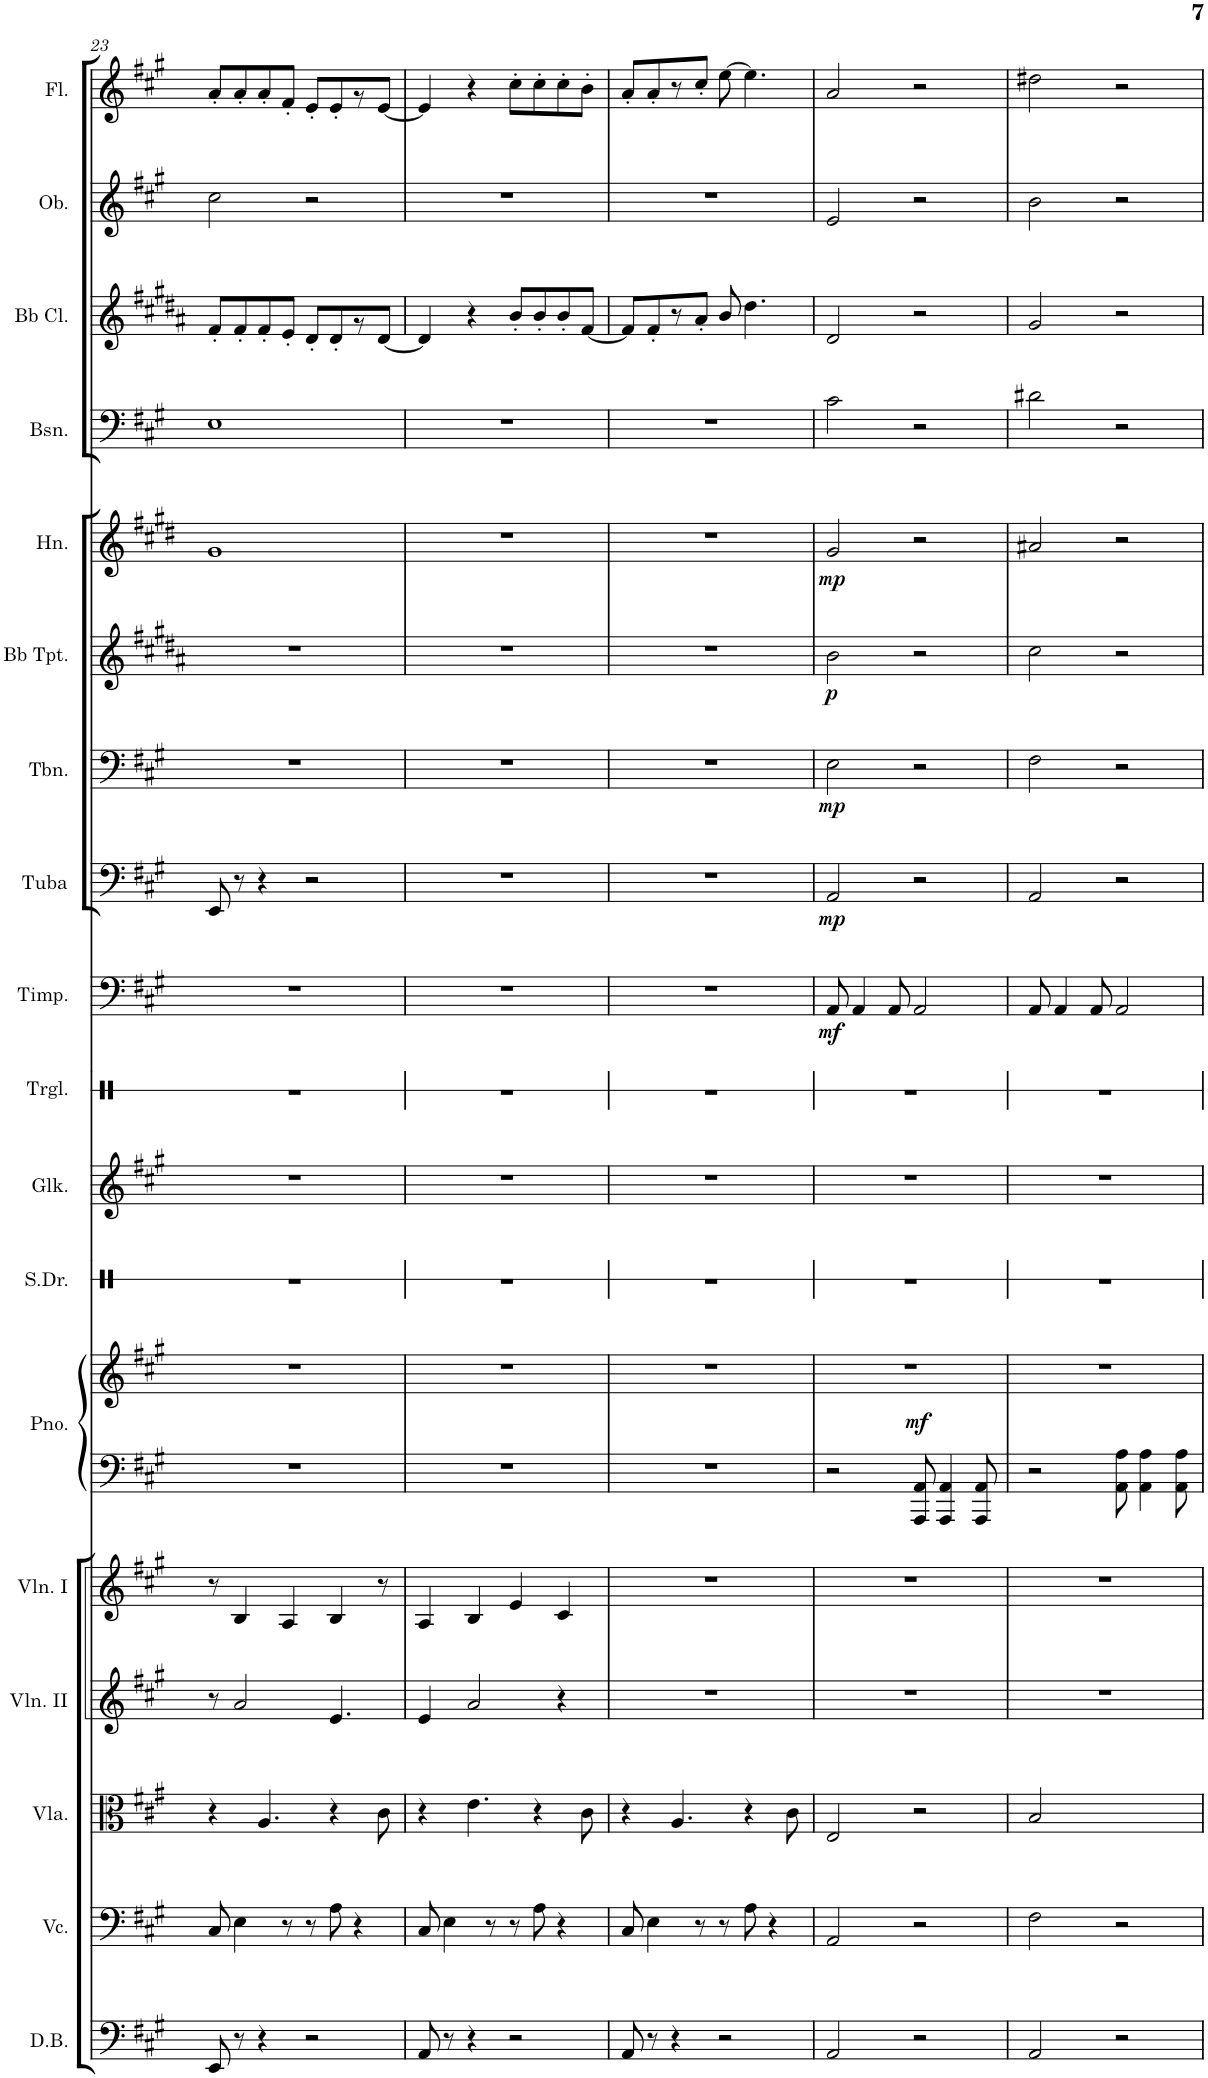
**kern	**kern	**kern	**kern	**kern	**kern	**kern	**dynam	**kern	**kern	**kern	**kern	**dynam	**kern	**dynam	**kern	**dynam	**kern	**dynam	**kern	**dynam	**kern	**kern	**kern	**kern
*part18	*part17	*part16	*part15	*part14	*part13	*part13	*part13	*part12	*part11	*part10	*part9	*part9	*part8	*part8	*part7	*part7	*part6	*part6	*part5	*part5	*part4	*part3	*part2	*part1
*staff19	*staff18	*staff17	*staff16	*staff15	*staff14	*staff13	*staff13/14	*staff12	*staff11	*staff10	*staff9	*staff9	*staff8	*staff8	*staff7	*staff7	*staff6	*staff6	*staff5	*staff5	*staff4	*staff3	*staff2	*staff1
*I"Double Bass	*I"Cello	*I"Viola	*I"Violin II	*I"Violin I	*I"Piano	*	*	*I"Snare Drum	*I"Glockenspiel	*I"Triangle	*I"Timpani	*	*I"Tuba	*	*I"Trombone	*	*I"Trumpet in Bb	*	*I"Horn in F	*	*I"Bassoon	*I"Clarinet in Bb	*I"Oboe	*I"Flute
*I'D.B.	*	*I'Vla.	*I'Vln. II	*I'Vln. I	*I'Pno.	*	*	*I'S.Dr.	*I'Glk.	*I'Trgl.	*I'Timp.	*	*I'Tuba	*	*I'Tbn.	*	*	*	*I'Hn.	*	*I'Bsn.	*	*I'Ob.	*I'Fl.
!!LO:PB:g=z
*clefF4	*clefF4	*clefC3	*clefG2	*clefG2	*clefF4	*clefG2	*	*clefX	*clefG2	*clefX	*clefF4	*	*clefF4	*	*clefF4	*	*clefG2	*	*clefG2	*	*clefF4	*clefG2	*clefG2	*clefG2
*Trd7c12	*	*	*	*	*	*	*	*	*Trd-14c-24	*	*	*	*	*	*	*	*Trd1c2	*	*Trd4c7	*	*	*Trd1c2	*	*
*k[f#c#g#]	*k[f#c#g#]	*k[f#c#g#]	*k[f#c#g#]	*k[f#c#g#]	*k[f#c#g#]	*k[f#c#g#]	*	*k[f#c#g#]	*k[f#c#g#]	*k[f#c#g#]	*k[f#c#g#]	*	*k[f#c#g#]	*	*k[f#c#g#]	*	*k[f#c#g#d#a#]	*	*k[f#c#g#d#]	*	*k[f#c#g#]	*k[f#c#g#d#a#]	*k[f#c#g#]	*k[f#c#g#]
*A:	*A:	*A:	*A:	*A:	*A:	*A:	*	*A:	*A:	*A:	*A:	*	*A:	*	*A:	*	*B:	*	*E:	*	*A:	*B:	*A:	*A:
*M4/4	*M4/4	*M4/4	*M4/4	*M4/4	*M4/4	*M4/4	*	*M4/4	*M4/4	*M4/4	*M4/4	*	*M4/4	*	*M4/4	*	*M4/4	*	*M4/4	*	*M4/4	*M4/4	*M4/4	*M4/4
=23	=23	=23	=23	=23	=23	=23	=23	=23	=23	=23	=23	=23	=23	=23	=23	=23	=23	=23	=23	=23	=23	=23	=23	=23
8EE/	8C#/	4r	8r	8r	1r	1r	.	1r	1r	1r	1r	.	8EE/	.	1r	.	1r	.	1g#	.	1E	8f#'/L	2cc#\	8a'/L
8r	4E\	.	2a/	4B/	.	.	.	.	.	.	.	.	8r	.	.	.	.	.	.	.	.	8f#'/	.	8a'/
4r	.	4.A/	.	.	.	.	.	.	.	.	.	.	4r	.	.	.	.	.	.	.	.	8f#'/	.	8a'/
.	8r	.	.	4A/	.	.	.	.	.	.	.	.	.	.	.	.	.	.	.	.	.	8e'/J	.	8f#'/J
2r	8r	.	.	.	.	.	.	.	.	.	.	.	2r	.	.	.	.	.	.	.	.	8d#'/L	2r	8e'/L
.	8A\	4r	4.e/	4B/	.	.	.	.	.	.	.	.	.	.	.	.	.	.	.	.	.	8d#'/	.	8e'/
.	4r	.	.	.	.	.	.	.	.	.	.	.	.	.	.	.	.	.	.	.	.	8r	.	8r
.	.	8c#\	.	8r	.	.	.	.	.	.	.	.	.	.	.	.	.	.	.	.	.	[8d#/J	.	[8e/J
=24	=24	=24	=24	=24	=24	=24	=24	=24	=24	=24	=24	=24	=24	=24	=24	=24	=24	=24	=24	=24	=24	=24	=24	=24
8AA/	8C#/	4r	4e/	4A/	1r	1r	.	1r	1r	1r	1r	.	1r	.	1r	.	1r	.	1r	.	1r	4d#/]	1r	4e/]
8r	4E\	.	.	.	.	.	.	.	.	.	.	.	.	.	.	.	.	.	.	.	.	.	.	.
4r	.	4.e\	2a/	4B/	.	.	.	.	.	.	.	.	.	.	.	.	.	.	.	.	.	4r	.	4r
.	8r	.	.	.	.	.	.	.	.	.	.	.	.	.	.	.	.	.	.	.	.	.	.	.
2r	8r	.	.	4e/	.	.	.	.	.	.	.	.	.	.	.	.	.	.	.	.	.	8b'/L	.	8cc#'\L
.	8A\	4r	.	.	.	.	.	.	.	.	.	.	.	.	.	.	.	.	.	.	.	8b'/	.	8cc#'\
.	4r	.	4r	4c#/	.	.	.	.	.	.	.	.	.	.	.	.	.	.	.	.	.	8b'/	.	8cc#'\
.	.	8c#\	.	.	.	.	.	.	.	.	.	.	.	.	.	.	.	.	.	.	.	[8f#/J	.	8b'\J
=25	=25	=25	=25	=25	=25	=25	=25	=25	=25	=25	=25	=25	=25	=25	=25	=25	=25	=25	=25	=25	=25	=25	=25	=25
8AA/	8C#/	4r	1r	1r	1r	1r	.	1r	1r	1r	1r	.	1r	.	1r	.	1r	.	1r	.	1r	8f#/L]	1r	8a'/L
8r	4E\	.	.	.	.	.	.	.	.	.	.	.	.	.	.	.	.	.	.	.	.	8f#'/	.	8a'/
4r	.	4.A/	.	.	.	.	.	.	.	.	.	.	.	.	.	.	.	.	.	.	.	8r	.	8r
.	8r	.	.	.	.	.	.	.	.	.	.	.	.	.	.	.	.	.	.	.	.	8a#'/J	.	8cc#'/J
2r	8r	.	.	.	.	.	.	.	.	.	.	.	.	.	.	.	.	.	.	.	.	8b/	.	[8ee\
.	8A\	4r	.	.	.	.	.	.	.	.	.	.	.	.	.	.	.	.	.	.	.	4.dd#\	.	4.ee\]
.	4r	.	.	.	.	.	.	.	.	.	.	.	.	.	.	.	.	.	.	.	.	.	.	.
.	.	8c#\	.	.	.	.	.	.	.	.	.	.	.	.	.	.	.	.	.	.	.	.	.	.
=26	=26	=26	=26	=26	=26	=26	=26	=26	=26	=26	=26	=26	=26	=26	=26	=26	=26	=26	=26	=26	=26	=26	=26	=26
!	!	!	!	!	!	!	!	!	!	!	!	!LO:DY:b	!	!LO:DY:b	!	!LO:DY:b	!	!LO:DY:b	!	!LO:DY:b	!	!	!	!
2AA/	2AA/	2E/	1r	1r	2r	1r	.	1r	1r	1r	8AA/	mf	2AA/	mp	2E\	mp	2b\	p	2g#/	mp	2c#\	2d#/	2e/	2a/
.	.	.	.	.	.	.	.	.	.	.	4AA/	.	.	.	.	.	.	.	.	.	.	.	.	.
.	.	.	.	.	.	.	.	.	.	.	8AA/	.	.	.	.	.	.	.	.	.	.	.	.	.
!	!	!	!	!	!	!	!LO:DY:a=2	!	!	!	!	!	!	!	!	!	!	!	!	!	!	!	!	!
2r	2r	2r	.	.	8AAA/ 8AA/	.	mf	.	.	.	2AA/	.	2r	.	2r	.	2r	.	2r	.	2r	2r	2r	2r
.	.	.	.	.	4AAA/ 4AA/	.	.	.	.	.	.	.	.	.	.	.	.	.	.	.	.	.	.	.
.	.	.	.	.	8AAA/ 8AA/	.	.	.	.	.	.	.	.	.	.	.	.	.	.	.	.	.	.	.
=27	=27	=27	=27	=27	=27	=27	=27	=27	=27	=27	=27	=27	=27	=27	=27	=27	=27	=27	=27	=27	=27	=27	=27	=27
2AA/	2F#\	2B/	1r	1r	2r	1r	.	1r	1r	1r	8AA/	.	2AA/	.	2F#\	.	2cc#\	.	2a#X/	.	2d#X\	2g#/	2b\	2dd#X\
.	.	.	.	.	.	.	.	.	.	.	4AA/	.	.	.	.	.	.	.	.	.	.	.	.	.
.	.	.	.	.	.	.	.	.	.	.	8AA/	.	.	.	.	.	.	.	.	.	.	.	.	.
2r	2r	2ryy	.	.	8AA\ 8A\	.	.	.	.	.	2AA/	.	2r	.	2r	.	2r	.	2r	.	2r	2r	2r	2r
.	.	.	.	.	4AA\ 4A\	.	.	.	.	.	.	.	.	.	.	.	.	.	.	.	.	.	.	.
.	.	.	.	.	8AA\ 8A\	.	.	.	.	.	.	.	.	.	.	.	.	.	.	.	.	.	.	.
=	=	=	=	=	=	=	=	=	=	=	=	=	=	=	=	=	=	=	=	=	=	=	=	=
*-	*-	*-	*-	*-	*-	*-	*-	*-	*-	*-	*-	*-	*-	*-	*-	*-	*-	*-	*-	*-	*-	*-	*-	*-
